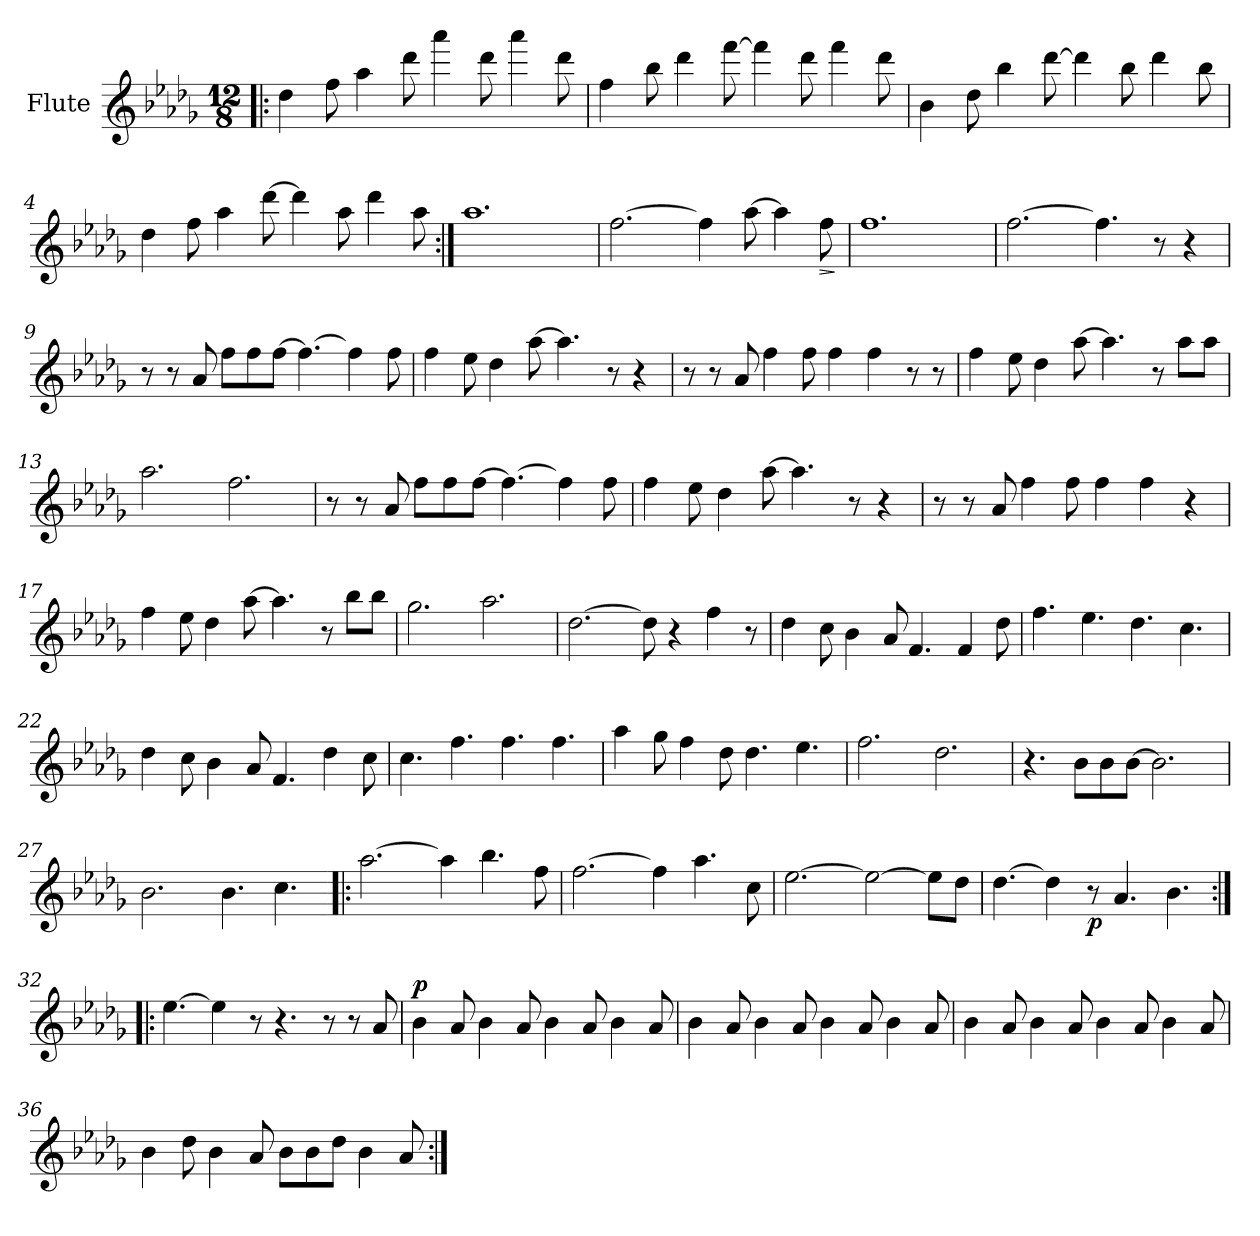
**kern	**dynam
*part1	*part1
*staff1	*staff1
*I"Flute	*
*I'Fl.	*
*clefG2	*
*k[b-e-a-d-g-]	*
*M12/8	*
=1!|:	=1!|:
4dd-\	.
8ff\	.
4aa-\	.
8ddd-\	.
4aaa-\	.
8ddd-\	.
4aaa-\	.
8ddd-\	.
=2	=2
4ff\	.
8bb-\	.
4ddd-\	.
[8fff\	.
4fff\]	.
8ddd-\	.
4fff\	.
8ddd-\	.
=3	=3
4b-\	.
8dd-\	.
4bb-\	.
[8ddd-\	.
4ddd-\]	.
8bb-\	.
4ddd-\	.
8bb-\	.
=4	=4
4dd-\	.
8ff\	.
4aa-\	.
[8ddd-\	.
4ddd-\]	.
8aa-\	.
4ddd-\	.
8aa-\	.
=5:|!	=5:|!
1.aa-	.
=6	=6
[2.ff\	.
4ff\]	.
[8aa-\	.
4aa-\]	.
!	!LO:HP:b
!	!LO:HP:n=1:b
8ff\	> >
.	]
=7	=7
1.ff	.
.	]
!!LO:LB:g=z
=8	=8
[2.ff\	.
4.ff\]	.
8r	.
4r	.
=9	=9
8r	.
8r	.
8a-/	.
8ff\L	.
8ff\	.
[8ff\J	.
4.ff\_	.
4ff\]	.
8ff\	.
=10	=10
4ff\	.
8ee-\	.
4dd-\	.
[8aa-\	.
4.aa-\]	.
8r	.
4r	.
=11	=11
8r	.
8r	.
8a-/	.
4ff\	.
8ff\	.
4ff\	.
4ff\	.
8r	.
8r	.
=12	=12
4ff\	.
8ee-\	.
4dd-\	.
[8aa-\	.
4.aa-\]	.
8r	.
8aa-\L	.
8aa-\J	.
=13	=13
2.aa-\	.
2.ff\	.
=14	=14
8r	.
8r	.
8a-/	.
8ff\L	.
8ff\	.
[8ff\J	.
4.ff\_	.
4ff\]	.
8ff\	.
!!LO:LB:g=z
=15	=15
4ff\	.
8ee-\	.
4dd-\	.
[8aa-\	.
4.aa-\]	.
8r	.
4r	.
=16	=16
8r	.
8r	.
8a-/	.
4ff\	.
8ff\	.
4ff\	.
4ff\	.
4r	.
=17	=17
4ff\	.
8ee-\	.
4dd-\	.
[8aa-\	.
4.aa-\]	.
8r	.
8bb-\L	.
8bb-\J	.
=18	=18
2.gg-\	.
2.aa-\	.
=19	=19
[2.dd-\	.
8dd-\]	.
4r	.
4ff\	.
8r	.
=20	=20
4dd-\	.
8cc\	.
4b-\	.
8a-/	.
4.f/	.
4f/	.
8dd-\	.
=21	=21
4.ff\	.
4.ee-\	.
4.dd-\	.
4.cc\	.
=22	=22
4dd-\	.
8cc\	.
4b-\	.
8a-/	.
4.f/	.
4dd-\	.
8cc\	.
!!LO:LB:g=z
=23	=23
4.cc\	.
4.ff\	.
4.ff\	.
4.ff\	.
=24	=24
4aa-\	.
8gg-\	.
4ff\	.
8dd-\	.
4.dd-\	.
4.ee-\	.
=25	=25
2.ff\	.
2.dd-Z\	.
=26	=26
4.r	.
8b-\L	.
8b-\	.
[8b-\J	.
2.b-\]	.
=27	=27
2.b-\	.
4.b-\	.
4.cc\	.
=28!|:	=28!|:
[2.aa-\	.
4aa-\]	.
4.bb-\	.
8ff\	.
=29	=29
[2.ff\	.
4ff\]	.
4.aa-\	.
8cc\	.
=30	=30
[2.ee-\	.
2ee-\_	.
8ee-\L]	.
8dd-\J	.
=31	=31
[4.dd-\	.
4dd-\]	.
!	!LO:DY:b
8r	p
4.a-/	.
4.b-\	.
!!LO:LB:g=z
=32:|!|:	=32:|!|:
[4.ee-\	.
4ee-\]	.
8r	.
4.r	.
8r	.
8r	.
8a-/	.
=33	=33
!	!LO:DY:a
4b-\	p
8a-/	.
4b-\	.
8a-/	.
4b-\	.
8a-/	.
4b-\	.
8a-/	.
=34	=34
4b-\	.
8a-/	.
4b-\	.
8a-/	.
4b-\	.
8a-/	.
4b-\	.
8a-/	.
=35	=35
4b-\	.
8a-/	.
4b-\	.
8a-/	.
4b-\	.
8a-/	.
4b-\	.
8a-/	.
=36	=36
4b-\	.
8dd-\	.
4b-\	.
8a-/	.
8b-\L	.
8b-\	.
8dd-\J	.
4b-\	.
8a-/	.
=:|!	=:|!
*-	*-
